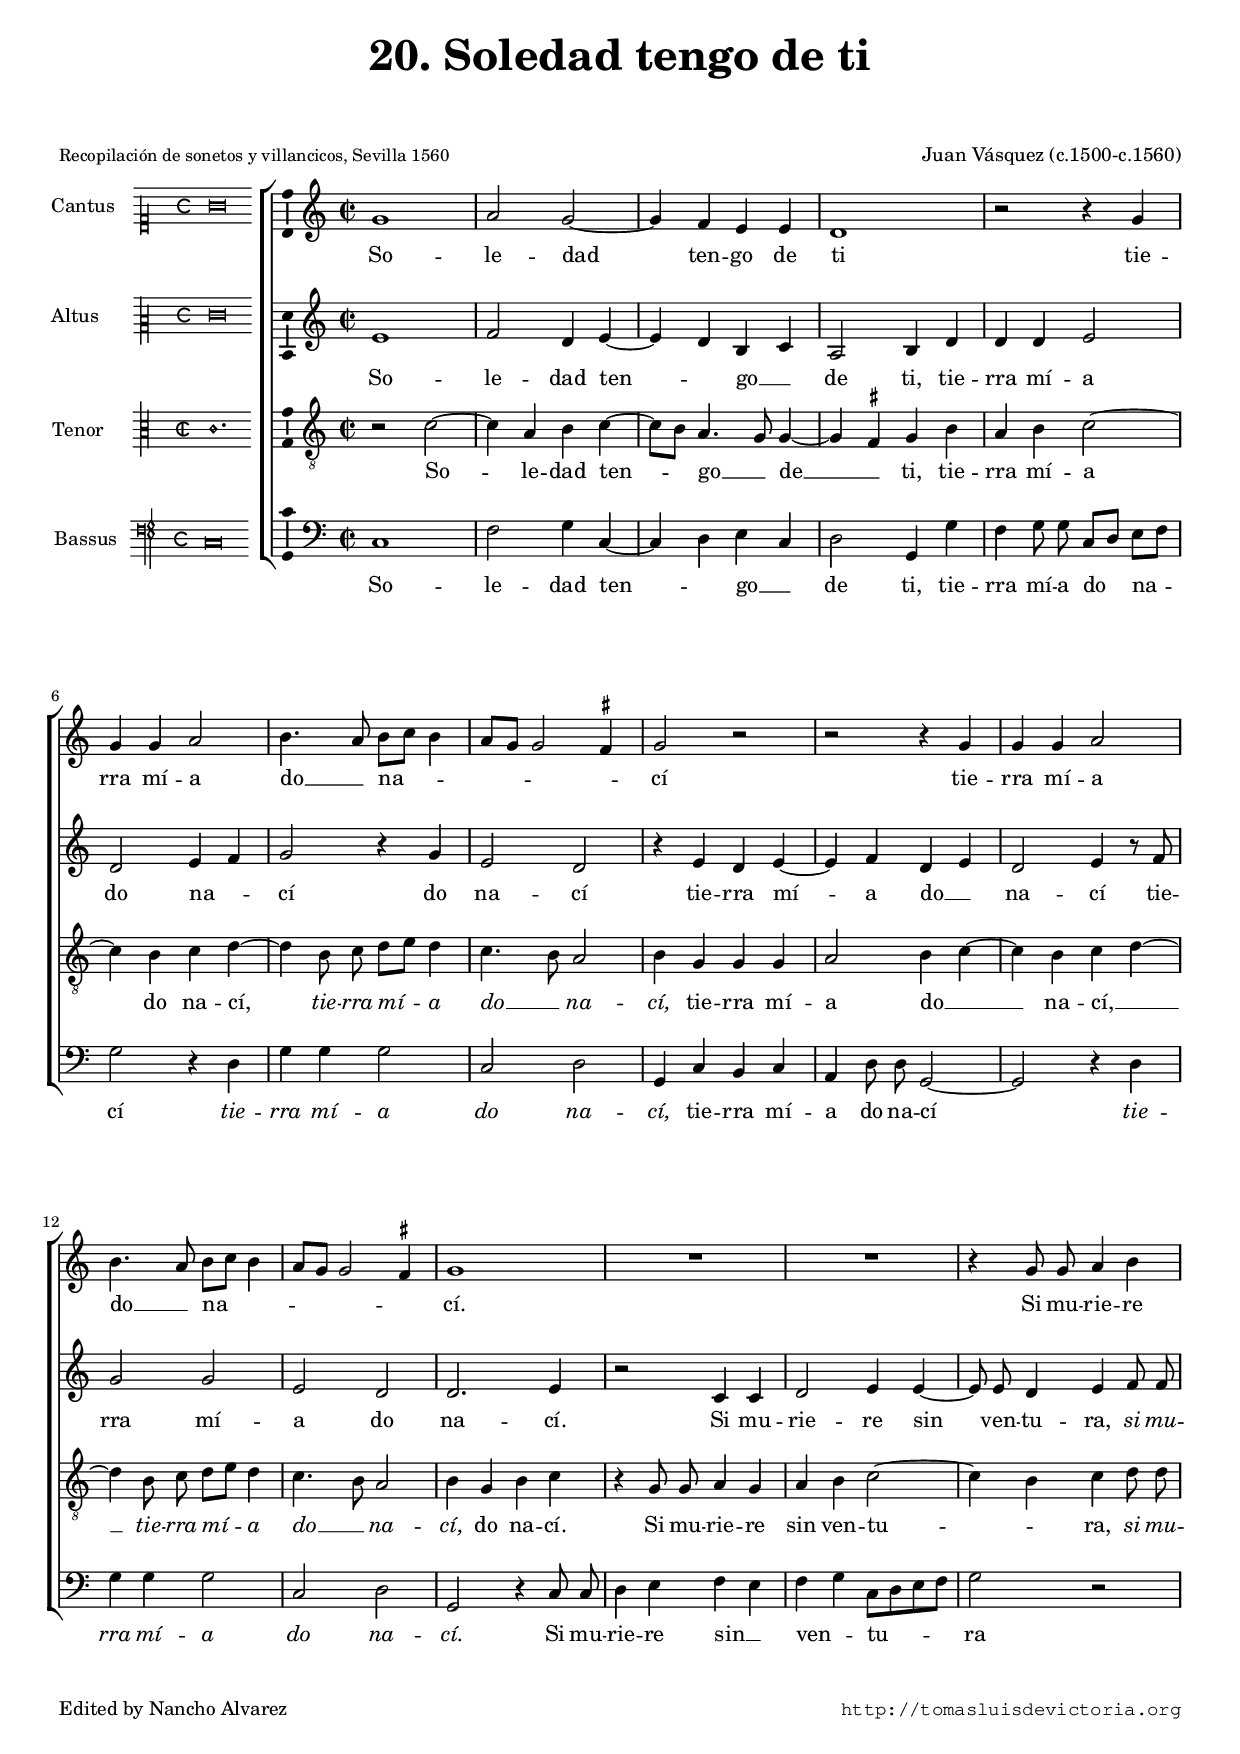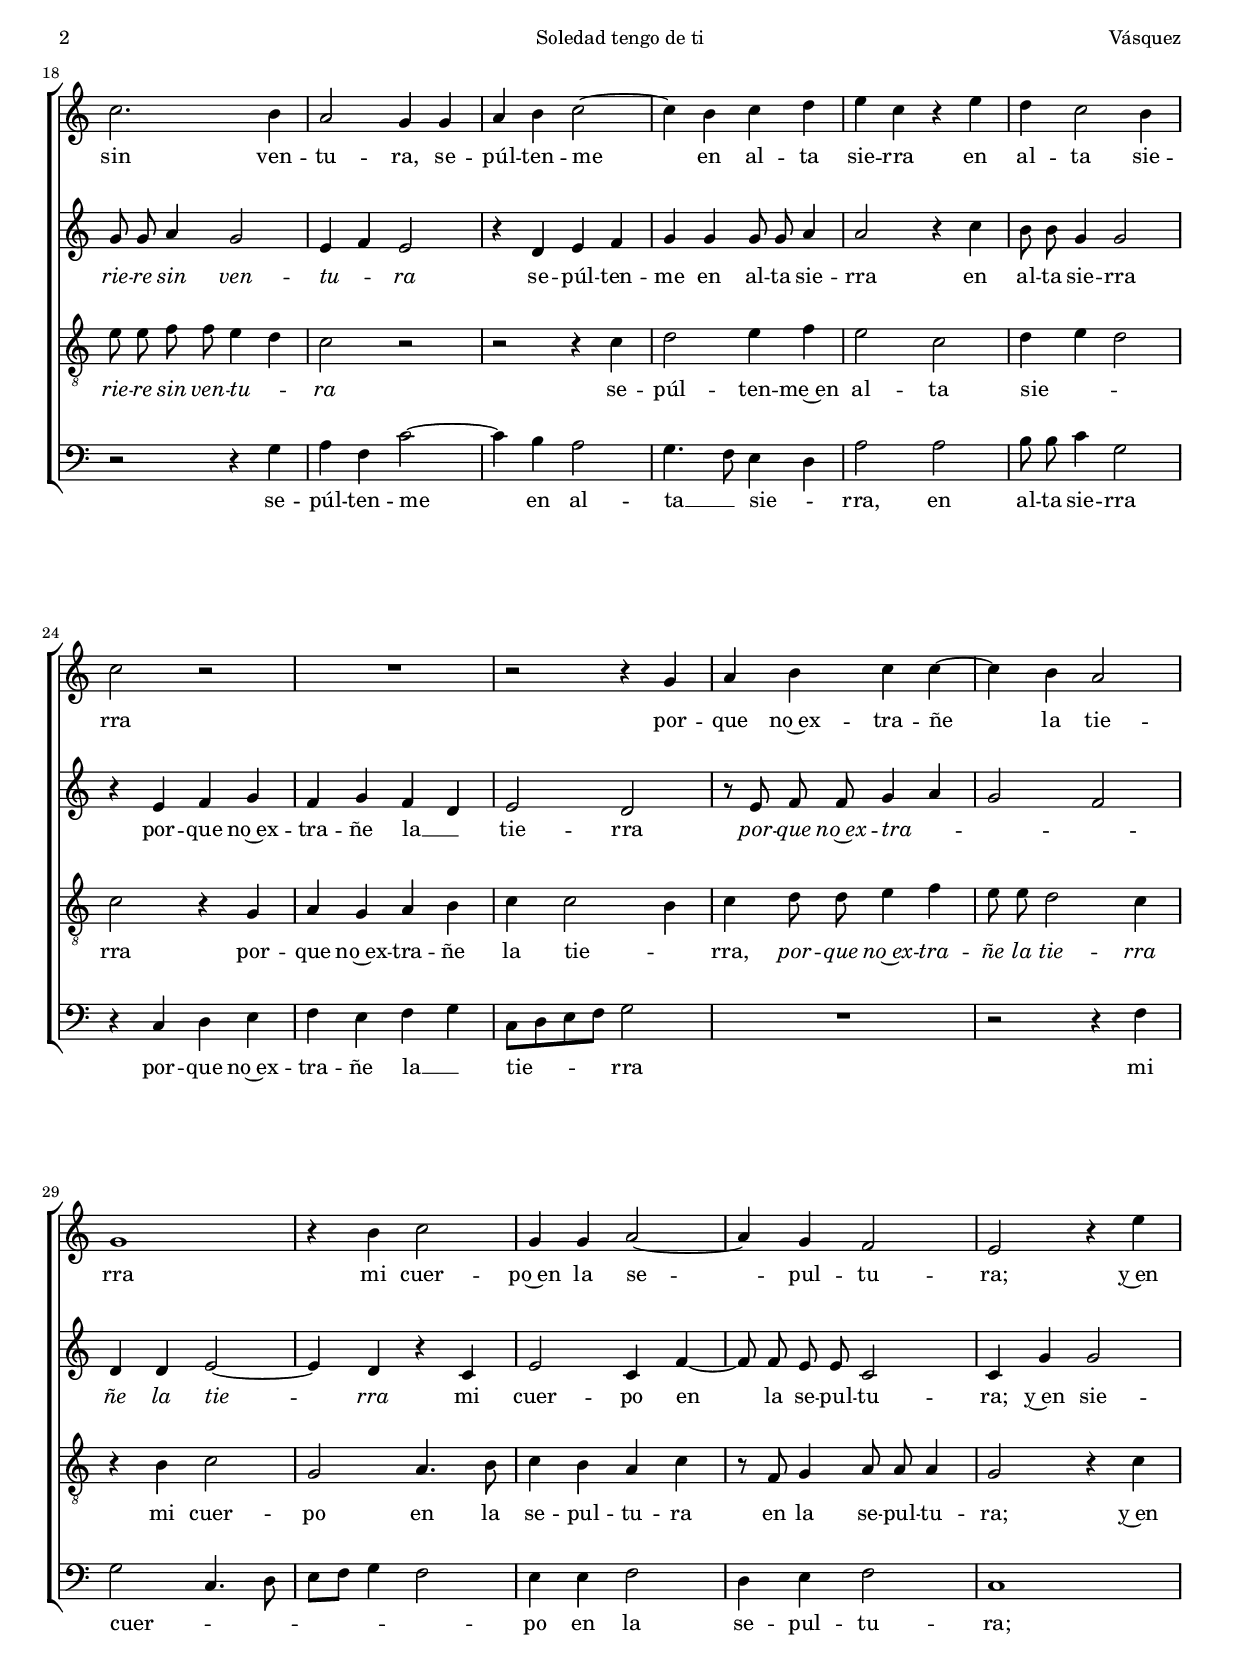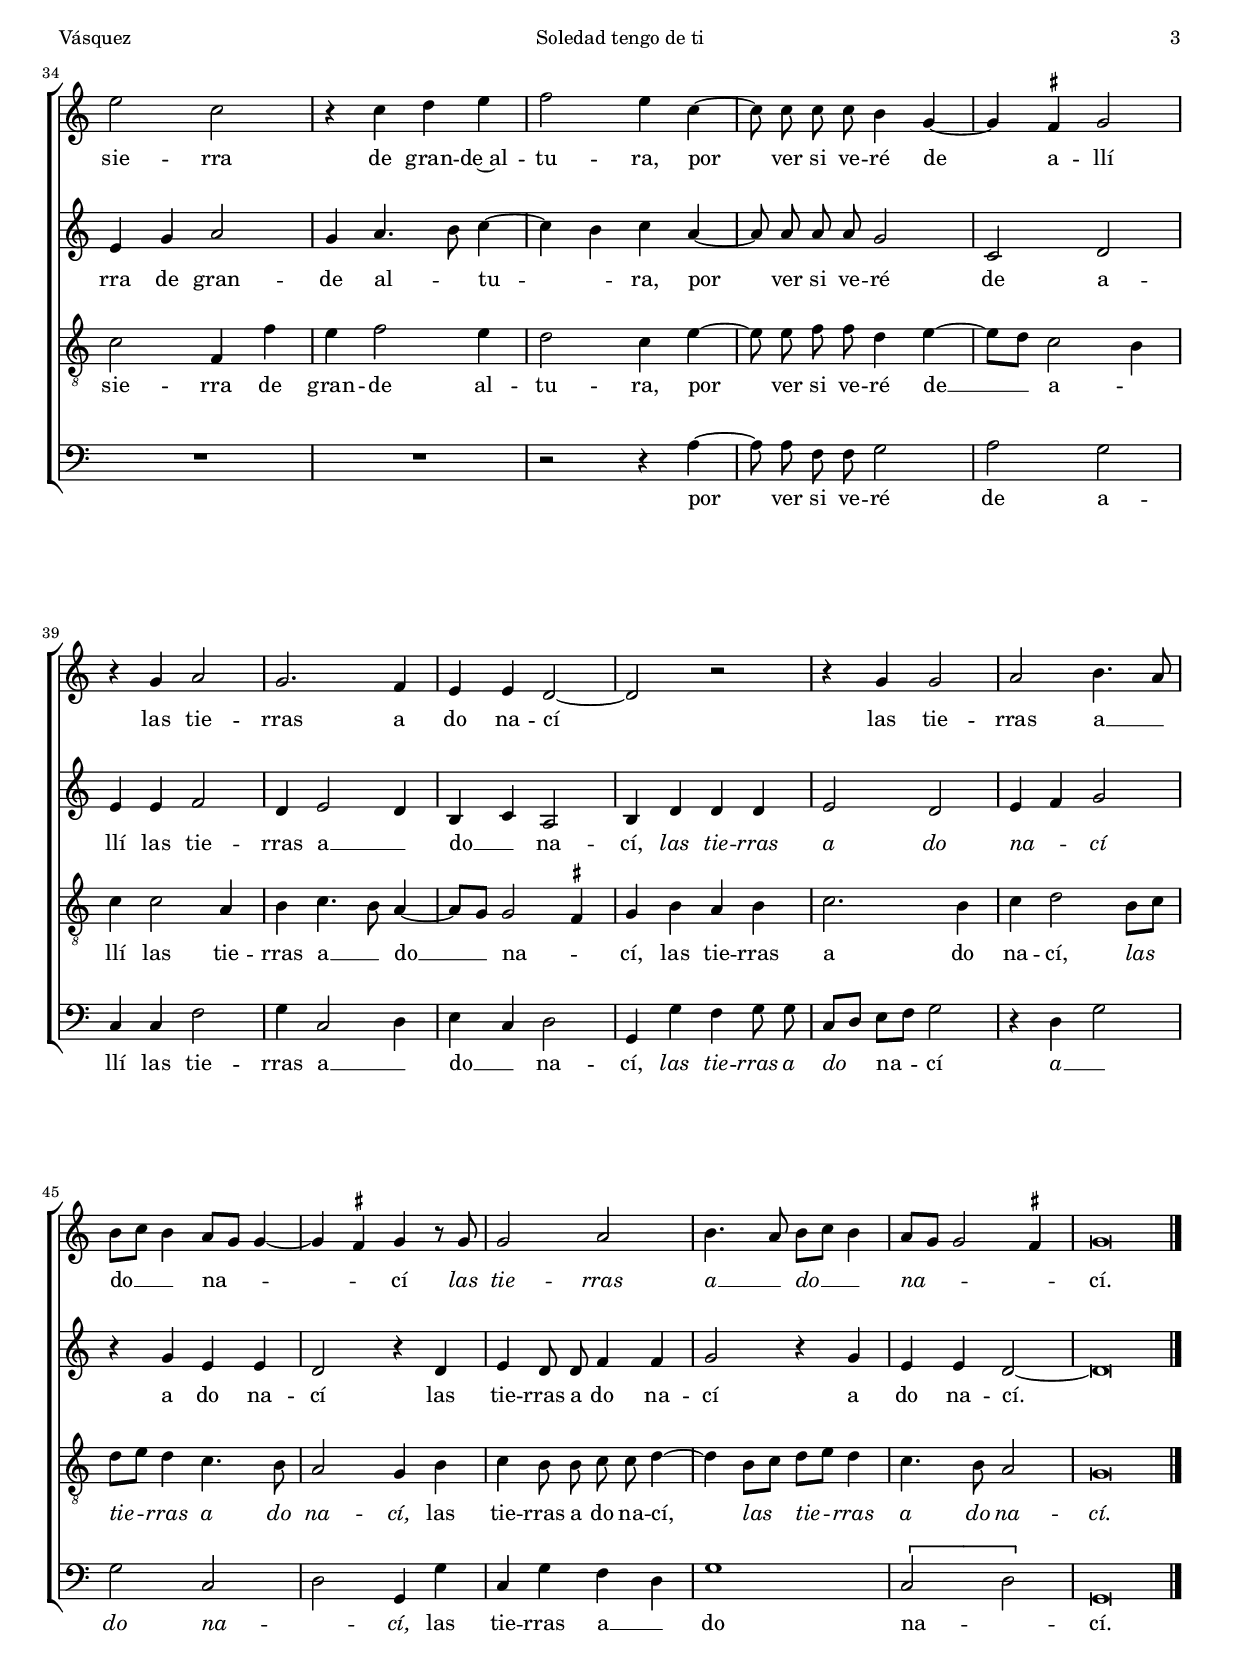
\version "2.18.0"

#(set-default-paper-size "a4")
#(set-global-staff-size 16.8)
#(ly:set-option 'point-and-click #f)
%mobile -s15.5 -i3.4

italicas=\override LyricText.font-shape = #'italic
rectas=\override LyricText.font-shape = #'upright
ss=\once \set suggestAccidentals = ##t
incipitwidth = 20
mtempo={\tempo 4 = 100}
mtempob={\tempo 4 = 50}

htitle="Soledad tengo de ti"
hcomposer="Vásquez"

\header {
	title=\markup{\fontsize #3 "20. Soledad tengo de ti"}
	%subtitle=""
	subsubtitle=\markup{\null \vspace #2 }
        composer = \markup{"Juan Vásquez (c.1500-c.1560)"}
        pdfauthor=\composer
        %opus="(-)"
        poet=\markup{\smaller "Recopilación de sonetos y villancicos, Sevilla 1560"} 
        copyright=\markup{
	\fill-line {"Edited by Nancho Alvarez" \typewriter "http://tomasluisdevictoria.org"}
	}
%	tagline=""
}

global={\key c \major \time 2/2 \skip 1*50
	%\override Score.TimeSignature.break-visibility = #'#(#f #t #t)
	\bar "|."
}


cantus=\relative c''{
	g1
	a2 g ~
	g4 f e e
	d1
	r2 r4 g
	g4 g a2
	b4. a8 b c b4
	a8 g g2 \ss fis4
	g2 r
	r2 r4 g
	g g a2
	b4. a8 b c b4
	a8 g g2 \ss fis4
	g1
	R1*2
	r4 g8 \noBeam g a4 b
	c2. b4
	a2 g4 g
	a b c2 ~
	c4 b c d
	e c r e
	d c2 b4
	c2 r
	R1
	r2 r4 g
	a4 b c c ~
	c b a2
	g1
	r4 b c2
	g4 g a2 ~
	a4 g f2
	e r4 e'
	e2 c
	r4 c d e
	f2 e4 c ~
	c8 \noBeam c \noBeam c \noBeam c b4 g ~
	g4 \ss fis g2
	r4 g a2
	g2. f4
	e e d2 ~
	d r
	r4 g g2
	a2 b4. a8
	b8 c b4 a8 g g4 ~
	g \ss fis g4 r8 g 
	g2 a
	b4. a8 b c b4
	a8 g g2 \ss fis4
	g\breve*1/2
}

altus=\relative c'{
	e1
	f2 d4 e ~
	e d b c
	a2 b4 d
	d d e2
	d e4 f % \ss fis ?
	g2 r4 g
	e2 d
	r4 e d e ~
	e f d e
	d2 e4 r8 f % \ss fis ?
	g2 g
	e d
	d2. e4
	r2 c4 c
	d2 e4 e ~
	e8 \noBeam e d4 e f8 \noBeam f
	g8 \noBeam g a4 g2
	e4 f e2
	r4 d e f
	g g g8 \noBeam g a4
	a2 r4 c
	b8 \noBeam b g4 g2
	r4 e f g
	f g f d
	e2 d
	r8 e8 \noBeam f \noBeam f g4 a
	g2 f
	d4 d e2 ~
	e4 d r c
	e2 c4 f ~
	f8 \noBeam f \noBeam e \noBeam e c2
	c4 g' g2
	e4 g a2
	g4 a4. b8 c4 ~
	c4 b c a ~
	a8 \noBeam a \noBeam a \noBeam a g2
	c,2 d
	e4 e f2
	d4 e2 d4
	b4 c a2
	b4 d d d
	e2 d
	e4 f g2
	r4 g e4 e
	d2 r4 d
	e4 d8 \noBeam d f4 f
	g2 r4 g
	e4 e d2 ~
	d\breve*1/2
}

tenor=\relative c'{
	r2 c ~
	c4 a b c ~
	c8 b a4. g8 g4 ~
	g4 \ss fis g b
	a4 b c2 ~
	c4 b c d ~
	d4 b8 \noBeam c d e d4
	c4. b8 a2
	b4 g g g
	a2 b4 c ~
	c b c d ~
	d4 b8 \noBeam c d e d4
	c4. b8 a2
	b4 g b c
	r4 g8 \noBeam g a4 g
	a b c2 ~
	c4 b c4 d8 \noBeam d
	e8 \noBeam e \noBeam f \noBeam f e4 d
	c2 r
	r r4 c
	d2 e4 f
	e2 c
	d4 e d2
	c r4 g
	a g a b
	c c2 b4
	c4 d8 \noBeam d e4 f
	e8 \noBeam e d2 c4
	r4 b c2
	g a4. b8
	c4 b a c
	r8 f, g4 a8 \noBeam a a4
	g2 r4 c
	c2 f,4 f' 
	e4 f2 e4
	d2 c4 e ~
	e8 \noBeam e \noBeam f \noBeam f d4 e ~
	e8 d c2 b4
	c4 c2 a4
	b c4. b8 a4 ~
	a8 g g2 \ss fis4
	g4 b a b
	c2. b4
	c d2 b8 c
	d8 e d4 c4. b8
	a2 g4 b
	c4 b8 \noBeam b c \noBeam c d4 ~
	d4 b8 c d e d4
	c4. b8 a2
	g\breve*1/2
}

bassus=\relative c{
	c1
	f2 g4 c, ~
	c d e c
	d2 g,4 g'
	f4 g8 \noBeam g c,[ d] e[ f]
	g2 r4 d
	g4 g g2
	c,2 d
	g,4 c b c
	a4 d8 \noBeam d g,2 ~
	g r4 d'
	g4 g g2
	c, d
	g, r4 c8 \noBeam c
	d4 e f e
	f g c,8 d e f
	g2 r
	r2 r4 g
	a4 f c'2 ~
	c4 b a2
	g4. f8 e4 d
	a'2 a
	b8 \noBeam b c4 g2
	r4 c, d e
	f e f g
	c,8 d e f g2
	R1
	r2 r4 f
	g2 c,4. d8
	e f g4 f2
	e4 e f2
	d4 e f2
	c1
	R1*2
	r2 r4 a' ~
	a8 \noBeam a \noBeam f \noBeam f g2
	a2 g
	c,4 c f2
	g4 c,2 d4
	e c d2
	g,4 g' f4 g8 \noBeam g
	c,8[ d] e[ f] g2
	r4 d g2
	g c,
	d g,4 g'
	c,4 g' f d
	g1
	\[c,2 d\]
	g,\breve*1/2
}

textocantus=\lyricmode{
So -- le -- dad ten -- go de ti
tie -- rra mí -- a
do __ _ na -- _ _ _ _ _ _ cí
tie -- rra mí -- a do __ _ na -- _ _ _ _ _ _ cí.
Si mu -- rie -- re sin ven -- tu -- ra,
se -- púl -- ten -- me en al -- ta sie -- rra
en al -- ta sie -- rra
por -- que no~ex -- tra -- ñe la tie -- rra
mi cuer -- po~en la se -- pul -- tu -- ra;
y~en sie -- rra de gran -- de~al -- tu -- ra,
por ver si ve -- ré de a -- llí
las tie -- rras a do na -- cí
las tie -- rras a __ _ do __ _ _ na -- _ _ _ cí
\italicas
las tie -- rras a __ _ do __ _ _ na -- _ _ _ 
\rectas cí.
}

textoaltus=\lyricmode{
So -- le -- dad ten -- _ go __ _ de ti,
tie -- rra mí -- a
do na -- _ cí
do na -- cí
tie -- rra mí -- a do __ _ na -- cí
tie -- rra mí -- a do na -- cí.
Si mu -- rie -- re sin ven -- tu -- ra,
\italicas
si mu -- rie -- re sin ven -- tu -- _ ra
\rectas
se -- púl -- ten -- me en al -- ta sie -- rra
en al -- ta sie -- rra
por -- que no~ex -- tra -- ñe la __ _ tie -- rra
\italicas
por -- que no~ex -- tra -- _ _ _ ñe la tie -- rra
\rectas
mi cuer -- po en la se -- pul -- tu -- ra;
y~en sie -- rra de gran -- de al -- _ tu -- _ ra,
por ver si ve -- ré de a -- llí las
tie -- rras a __ _ do __ _ na -- cí,
\italicas
las tie -- rras a do na -- _ cí
\rectas
a do na -- cí
las tie -- rras a do na -- cí
a do na -- cí.
}

textotenor=\lyricmode{
So -- le -- dad ten -- _ go __ _ de __ _ ti,
tie -- rra mí -- a do na -- cí,
\italicas
tie -- rra mí -- _ a
do __ _ na -- cí,
\rectas
tie -- rra mí -- a
do __ _ na -- cí, __ _
\italicas
tie -- rra mí -- _ a
do __ _ na -- cí,
\rectas
do na -- cí.
Si mu -- rie -- re sin ven -- tu -- _ ra,
\italicas
si mu -- rie -- re sin ven -- tu -- _ ra
\rectas
se -- púl -- ten -- me~en al -- ta sie -- _ _ rra
por -- que no~ex -- tra -- ñe la tie -- _ rra,
\italicas
por -- que no~ex -- tra -- ñe la tie -- rra
\rectas
mi cuer -- po en la se -- pul -- tu -- ra
en la se -- pul -- tu -- ra;
y~en sie -- rra de gran -- de al -- tu -- ra,
por ver si ve -- ré de __ _ a -- _ llí
las tie -- rras a __ _ do __ _ na -- _ cí,
las tie -- rras a do na -- cí,
\italicas
las _ tie -- _ rras a do na -- cí,
\rectas
las tie -- rras a do na -- cí,
\italicas
las _ tie -- _ rras
a do na -- cí.
}

textobassus=\lyricmode{
So -- le -- dad ten -- _ go __ _ de ti,
tie -- rra mí -- a do _ na -- _ cí
\italicas
tie -- rra mí -- a do na -- cí,
\rectas
tie -- rra mí -- a do na -- cí
\italicas
tie -- rra mí -- a do na -- cí.
\rectas
Si mu -- rie -- re sin __ _ ven -- _ tu -- _ _ _ ra
se -- púl -- ten -- me en al -- ta __ _ 
sie -- _ rra,
en al -- ta sie -- rra
por -- que no~ex -- tra -- ñe la __ _ tie -- _ _ _ rra
mi cuer -- _ _ _ _ _ _ po
en la se -- pul -- tu -- ra;
por ver si ve -- ré de a -- llí las
tie -- rras a __ _ do __ _ na -- cí,
\italicas
las tie -- rras a do _ \rectas na -- _ cí
\italicas
a __ _ do na -- _ cí,
\rectas
las tie -- rras a __ _ do na -- _ cí.
}


incipitcantus=\markup{
	\score{
		{ 
		\set Staff.instrumentName="Cantus   "
		\override NoteHead.style = #'neomensural
		\override Staff.TimeSignature.style = #'neomensural
		\cadenzaOn 
		\clef "petrucci-c1"
		\key c \major
		\time 4/4
                g'\breve
		} 

	\layout { line-width=\incipitwidth indent = 0 }
	}
}


incipitaltus=\markup{
	\score{
		{ 
		\set Staff.instrumentName="Altus      "
		\override NoteHead.style = #'neomensural 
		\override Staff.TimeSignature.style = #'neomensural
		\cadenzaOn 
		\clef "petrucci-c2"
		\key c \major
		\time 4/4
                e'\breve
		} 
	\layout { line-width=\incipitwidth indent = 0 }
	}
}


incipittenor=\markup{
	\score{
		{ 
		\set Staff.instrumentName="Tenor     "
		\override NoteHead.style = #'neomensural 
		\override Staff.TimeSignature.style = #'neomensural
		\cadenzaOn 
		\clef "petrucci-c3"
		\key c \major
		\time 2/2
                c'1.
		} 
	\layout { line-width=\incipitwidth indent=0 }
	}
}

incipitbassus=\markup{
	\score{
		{ 
		\set Staff.instrumentName="Bassus  "
		\override NoteHead.style = #'neomensural
		\override Staff.TimeSignature.style = #'neomensural
		\cadenzaOn 
		\clef "petrucci-f4"
		\key c \major
		\time 4/4
                c\breve
		} 
	\layout { line-width=\incipitwidth indent = 0 }
	}
}

%\layout {
%       \context {\Voice
%               \remove Ligature_bracket_engraver
%               \consists Mensural_ligature_engraver
%       }
%       line-width=\incipitwidth
%       indent = 0
%}

\score {\transpose c' c'{
\new ChoirStaff<<

	\new Staff <<\global
	\new Voice="v1" {
		\set Staff.instrumentName=\incipitcantus
		\clef "treble"
		\cantus }
	\new Lyrics \lyricsto "v1" {\textocantus }
	>>

	\new Staff <<\global
	\new Voice="v2" {
		\set Staff.instrumentName=\incipitaltus
		\clef "treble"
		\altus }
	\new Lyrics \lyricsto "v2" {\textoaltus }
	>>
	
	\new Staff <<\global
	\new Voice="v3" {
		\set Staff.instrumentName=\incipittenor
		\clef "G_8"
		\tenor }
	\new Lyrics \lyricsto "v3" {\textotenor }
	>>

	\new Staff <<\global
	\new Voice="v4" {
		\set Staff.instrumentName=\incipitbassus
		\clef "bass"
		\bassus }
	\new Lyrics \lyricsto "v4" {\textobassus }
	>>
	
>>

	} % transpose

\layout{ 
	\context {\Lyrics 
		\override VerticalAxisGroup.staff-affinity = #UP
		\override VerticalAxisGroup.nonstaff-relatedstaff-spacing =
			#'((basic-distance . 0) (minimum-distance . 0) (padding . 1))
		\override LyricText.font-size = #1.2
		\override LyricHyphen.minimum-distance = #0.5
	}
	\context {\Score 
		tempoHideNote = ##t
		\override BarNumber.padding = #2 
	}
	\context {\Voice 
		%melismaBusyProperties = #'()
		%autoBeaming = ##f
	}
	\context {\Staff 
                %\RemoveEmptyStaves
                %\override VerticalAxisGroup.remove-first = ##t
		\override VerticalAxisGroup.staff-staff-spacing =
			#'((basic-distance . 11) (minimum-distance . 0) (padding . 1))
		\consists Ambitus_engraver 
		\override LigatureBracket.padding = #1
	}
}

%\midi { \mtempo }

}


\paper{
	evenHeaderMarkup=\markup  \fill-line { \fromproperty #'page:page-number-string \htitle \hcomposer }
	oddHeaderMarkup= \markup  \fill-line { \on-the-fly #not-first-page \hcomposer \on-the-fly #not-first-page \htitle \on-the-fly #not-first-page \fromproperty #'page:page-number-string }
	%system-count=20
	%page-count = 2
	ragged-last-bottom = ##f
	indent=3.6\cm
	system-system-spacing =
	#'((basic-distance . 20) (minimum-distance . 0) (padding . 5))
	top-system-spacing = % header
	#'((basic-distance . 8) (minimum-distance . 0) (padding . 0))
	last-bottom-spacing = % footer
	#'((basic-distance . 13) (minimum-distance . 0) (padding . 0))
	markup-system-spacing.padding = #1.5
}
